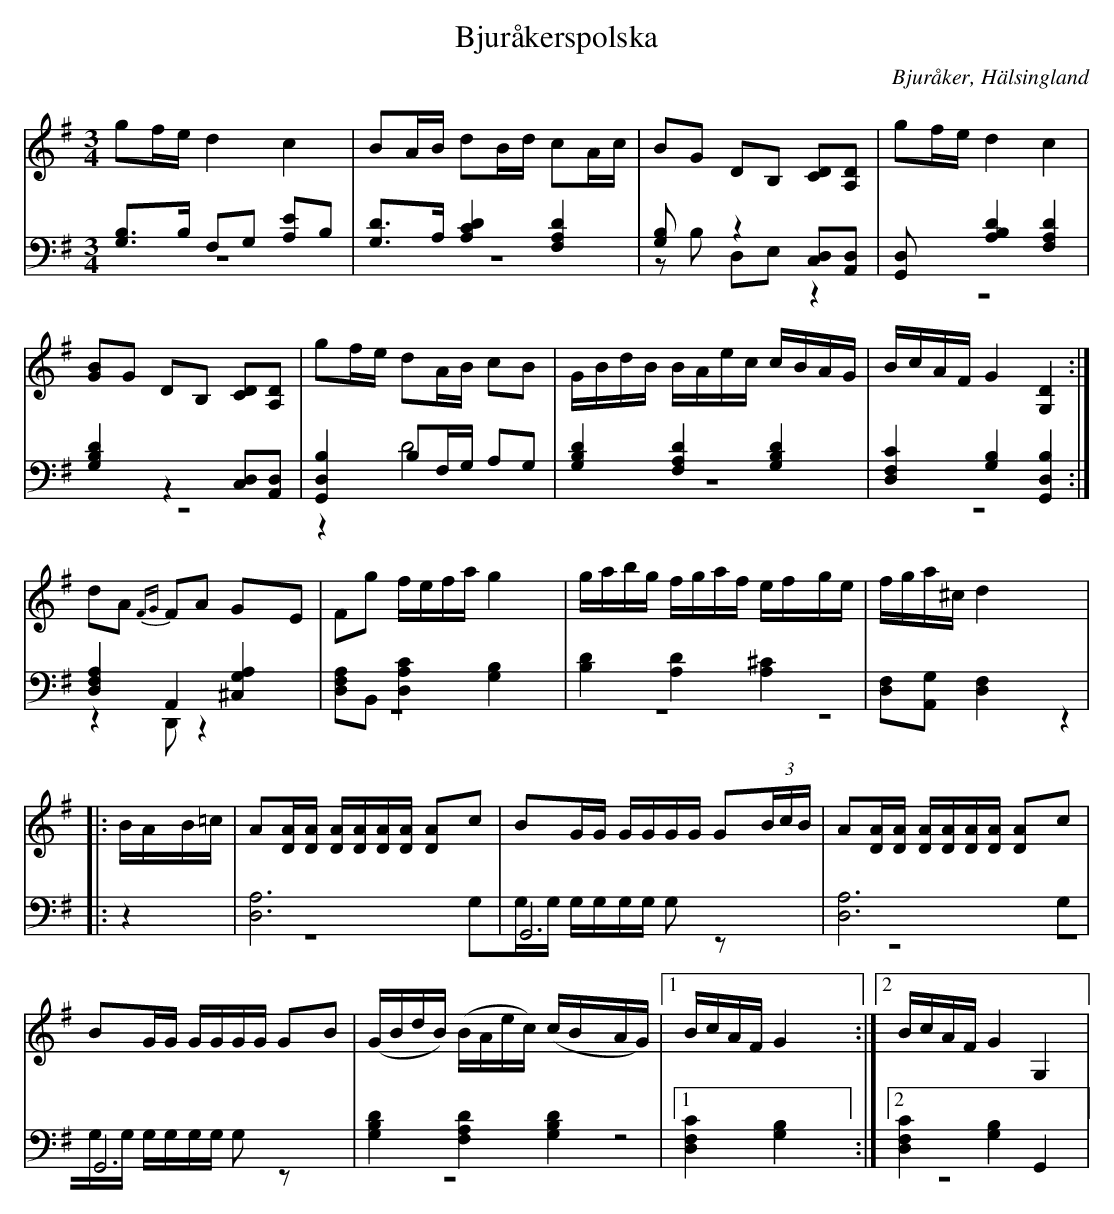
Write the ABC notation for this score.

X:1
T: Bjuråkerspolska
O: Bjuråker, Hälsingland
M: 3/4
L: 1/8
K: G
V:1
V:2
V:3 merge
V:1
gf/e/ d2 c2|BA/B/ dB/d/ cA/c/| BG DB, [CD][A,D]|gf/e/ d2 c2|
[GB]G DB, [CD][A,D] |gf/e/ dA/B/ cB|G/B/d/B/ B/A/e/c/ c/B/A/G/|B/c/A/F/ G2 [G,2D2]:|
dA {FG}FA GE|Fg f/e/f/a/ g2|g/a/b/g/ f/g/a/f/ e/f/g/e/ |f/g/a/^c/ d2 |
|:B/A/B/=c/|A[D/A/][D/A/] [D/A/][D/A/][D/A/][D/A/] [DA]c|BG/G/ G/G/G/G/ G(3B/c/B/|A[D/A/][D/A/] [D/A/][D/A/][D/A/][D/A/] [DA]c|
BG/G/ G/G/G/G/ GB|(G/B/d/B/) (B/A/e/c/) (c/B/A/G/)|1 B/c/A/F/ G2:|2 B/c/A/F/ G2 G,2|
V:2 clef=bass
[G,B,]>B, F,G, [A,E]B,|[G,D]>A, [A,2C2D2] [F,2A,2 D2]|[G,2B,] z2 [C,D,][A,,D,]|[G,,2D,] [A,2B,2D2] [F,2A,2 D2]|
[G,2B,2D2] z2 [C,D,][A,,D,]|[G,,2D,2B,2] B,F,/G,/ A,G,|[G,2B,2D2] [F,2A,2 D2] [G,2B,2D2]|[D,2F,2C2] [G,2B,2][G,,2D,2B,2]:|
[D,2F,2A,2] A,,2 [^C,2G,2A,2]|[D,F,A,]B,, [D,2A,2C2] [G,2B,2]|[B,2D2] [A,2D2] [A,2^C2]|[D,F,][A,,G,] [D,2F,2]|
|:z2|[D,6A,6]|G,,6|[D,6A,6]|
G,,6|[G,2B,2D2] [F,2A,2 D2] [G,2B,2D2]|1 [D,2F,2C2] [G,2B,2] :|2 [D,2F,2C2] [G,2B,2] G,,2|
V:3  clef=bass
z6|z6|zB, D,E, z2|z6|
z6 |z2 D4|z6|z6:|
z2 D,, z2|z6|z6|z4|
|:z2|z6|G,G,/G,/ G,/G,/G,/G,/ G,z|z6 |
G,G,/G,/ G,/G,/G,/G,/ G,z|z6|1 z4:|2 z6|
